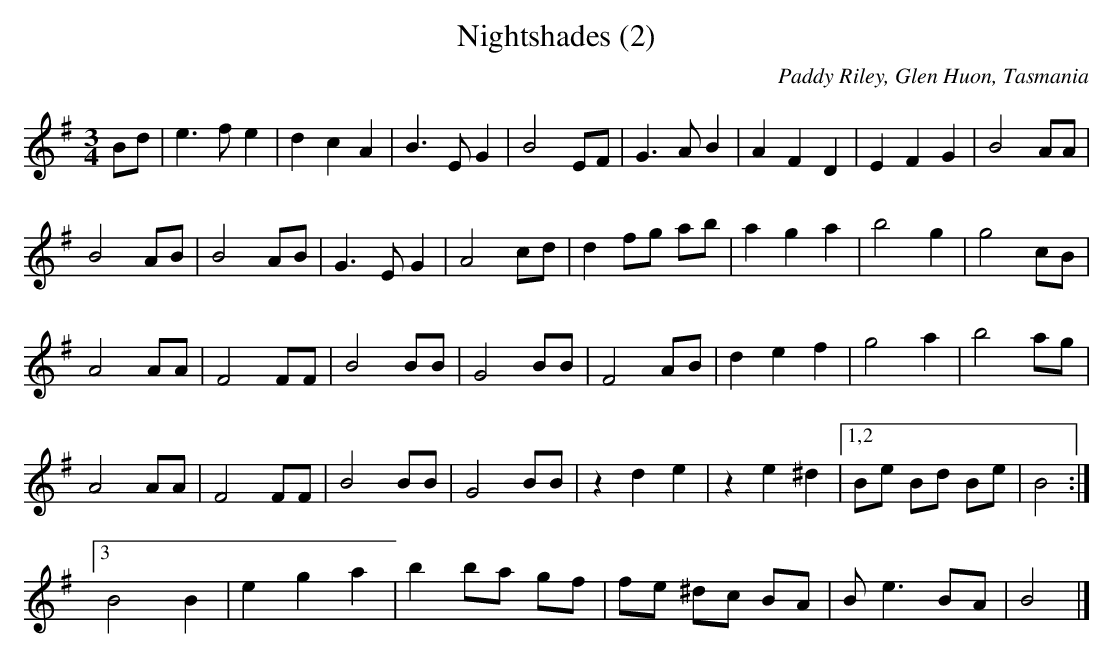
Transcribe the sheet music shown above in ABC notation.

X:1
T:Nightshades (2)
C:Paddy Riley, Glen Huon, Tasmania
M:3/4
L:1/4
K:Em
B/2d/2|e>fe|dcA|B>EG|B2E/F/|G>AB|AFD|EFG|B2A/A/|
B2A/B/|B2A/B/|G>EG|A2c/d/|d f/g/ a/b/|aga|b2g|g2c/B/|
A2A/A/|F2F/F/|B2B/B/|G2B/B/|F2A/B/|def|g2a|b2a/g/|
A2A/A/|F2F/F/|B2B/B/|G2B/B/|z d e|z e ^d|[1,2B/e/ B/d/ B/e/|B2:|3
B2B|ega|bb/a/ g/f/|f/e/ ^d/c/ B/A/|B<eB/A/|B2|]
